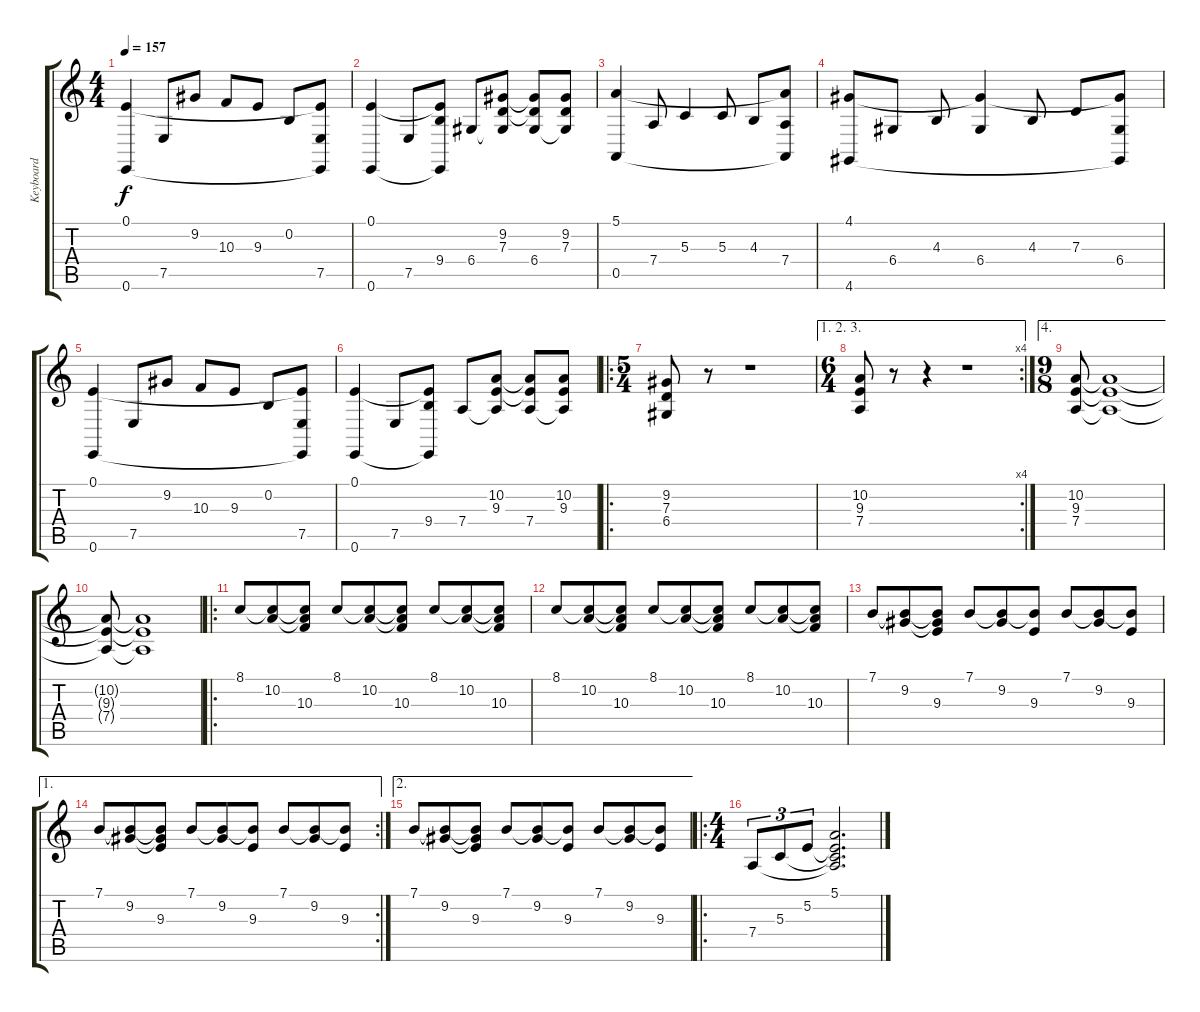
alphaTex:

\track ("Keyboard" "Keyboard") {instrument acousticgrandpiano}
\staff {score tabs}
\tuning (E4 B3 G3 D3 A2 E2) {hide}
\ts (4 4)
\tempo 157
\clef g2
\ks c
(0.1 0.6).4{dy f} 7.5.8 9.2.8 10.3.8 9.3.8 0.2.8 (0.1{t} 7.5 0.6{t}).8 |
(0.1 0.6).4 7.5.8 (0.1{t} 9.4 0.6{t}).8 6.4.8 (9.2 7.3 6.4{t}).8 (9.2{t} 7.3{t} 6.4).8 (9.2 7.3 6.4{t}).8 |
(5.1 0.5).4 7.4.8 5.3.4 5.3.8 4.3.8 (5.1{t} 7.4 0.5{t}).8 |
(4.1 4.6).8 6.4.8 4.3.8 (4.1{t} 6.4).4 4.3.8 7.3.8 (4.1{t} 6.4 4.6{t}).8 |
(0.1 0.6).4 7.5.8 9.2.8 10.3.8 9.3.8 0.2.8 (0.1{t} 7.5 0.6{t}).8 |
(0.1 0.6).4 7.5.8 (0.1{t} 9.4 0.6{t}).8 7.4.8 (10.2 9.3 7.4{t}).8 (10.2{t} 9.3{t} 7.4).8 (10.2 9.3 7.4{t}).8 |
\ro
\ts (5 4)
(9.2 7.3 6.4).8 r.8 r.1 |
\ae (1 2 3)
\rc 4
\ts (6 4)
(10.2 9.3 7.4).8 r.8 r.4 r.1 |
\ae 4
\ts (9 8)
(10.2 9.3 7.4).8 (10.2{t} 9.3{t} 7.4{t}).1 |
(10.2{t} 9.3{t} 7.4{t}).8 (10.2{t} 9.3{t} 7.4{t}).1 |
\ro
8.1.8{instrument acousticgrandpiano} (8.1{t} 10.2).8 (8.1{t} 10.2{t} 10.3).8 8.1.8 (8.1{t} 10.2).8 (8.1{t} 10.2{t} 10.3).8 8.1.8 (8.1{t} 10.2).8 (8.1{t} 10.2{t} 10.3).8 |
8.1.8 (8.1{t} 10.2).8 (8.1{t} 10.2{t} 10.3).8 8.1.8 (8.1{t} 10.2).8 (8.1{t} 10.2{t} 10.3).8 8.1.8 (8.1{t} 10.2).8 (8.1{t} 10.2{t} 10.3).8 |
7.1.8 (7.1{t} 9.2).8 (7.1{t} 9.2{t} 9.3).8 7.1.8 (7.1{t} 9.2).8 (7.1{t} 9.3).8 7.1.8 (7.1{t} 9.2).8 (7.1{t} 9.3).8 |
\ae 1
\rc 2
7.1.8 (7.1{t} 9.2).8 (7.1{t} 9.2{t} 9.3).8 7.1.8 (7.1{t} 9.2).8 (7.1{t} 9.3).8 7.1.8 (7.1{t} 9.2).8 (7.1{t} 9.3).8 |
\ae 2
7.1.8 (7.1{t} 9.2).8 (7.1{t} 9.2{t} 9.3).8 7.1.8 (7.1{t} 9.2).8 (7.1{t} 9.3).8 7.1.8 (7.1{t} 9.2).8 (7.1{t} 9.3).8 |
\ro
\ts (4 4)
7.4.8{tu (3 2)} 5.3.8{tu (3 2)} 5.2.8{tu (3 2)} (5.1 5.2{t} 5.3{t} 7.4{t}).2{d}
